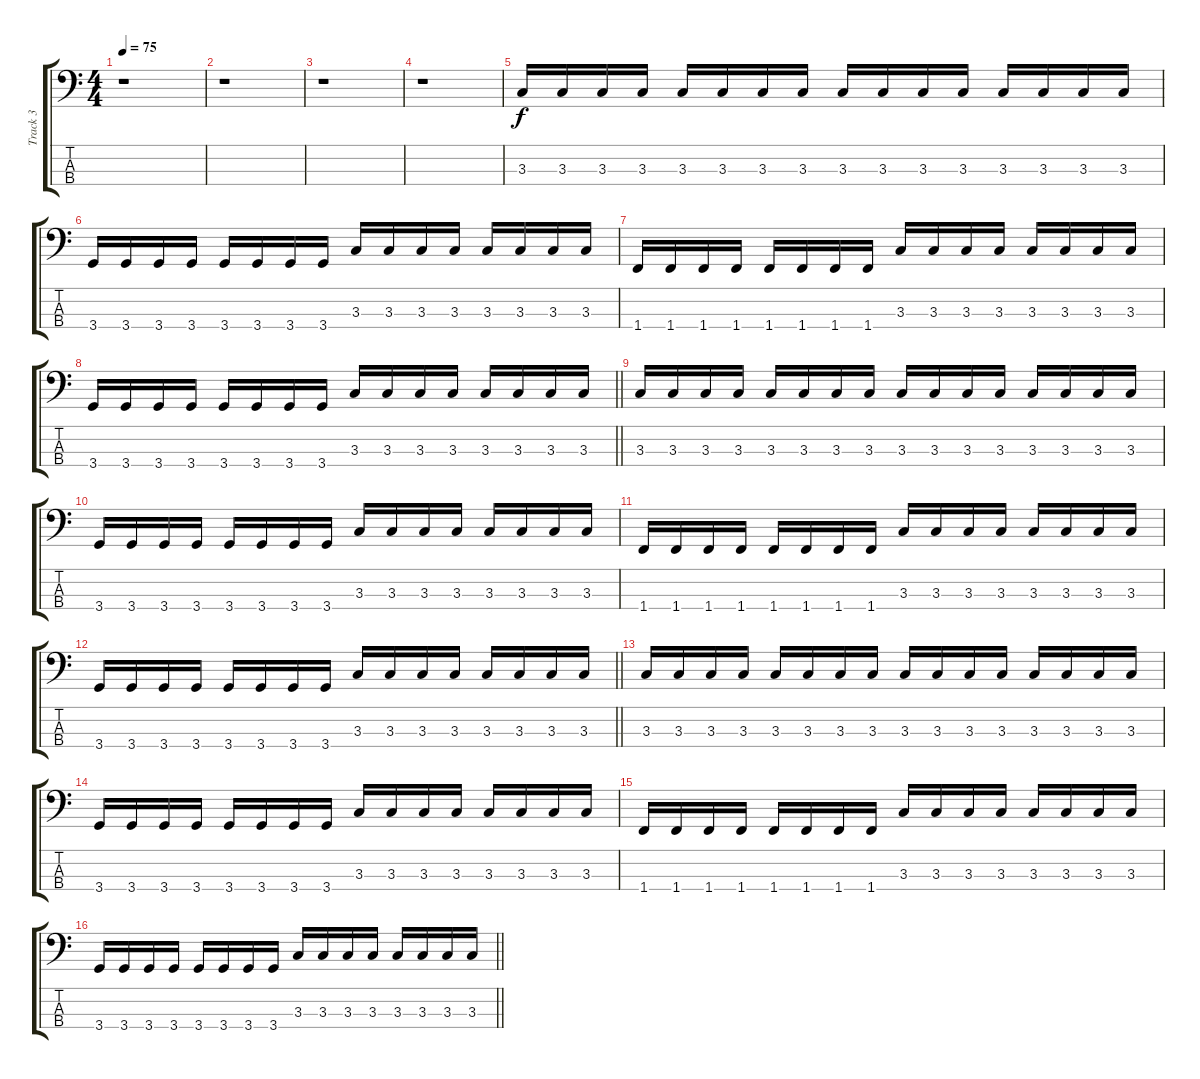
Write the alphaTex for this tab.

\track ("Track 3" "Track 3") {instrument electricbasspick}
\staff {score tabs}
\tuning (G2 D2 A1 E1) {hide}
\ts (4 4)
\tempo 75
\clef f4
\ks c
r.1{dy f} |
r.1 |
r.1 |
r.1 |
3.3.16 3.3.16 3.3.16 3.3.16 3.3.16 3.3.16 3.3.16 3.3.16 3.3.16 3.3.16 3.3.16 3.3.16 3.3.16 3.3.16 3.3.16 3.3.16 |
3.4.16 3.4.16 3.4.16 3.4.16 3.4.16 3.4.16 3.4.16 3.4.16 3.3.16 3.3.16 3.3.16 3.3.16 3.3.16 3.3.16 3.3.16 3.3.16 |
1.4.16 1.4.16 1.4.16 1.4.16 1.4.16 1.4.16 1.4.16 1.4.16 3.3.16 3.3.16 3.3.16 3.3.16 3.3.16 3.3.16 3.3.16 3.3.16 |
\barLineRight lightlight
3.4.16 3.4.16 3.4.16 3.4.16 3.4.16 3.4.16 3.4.16 3.4.16 3.3.16 3.3.16 3.3.16 3.3.16 3.3.16 3.3.16 3.3.16 3.3.16 |
3.3.16 3.3.16 3.3.16 3.3.16 3.3.16 3.3.16 3.3.16 3.3.16 3.3.16 3.3.16 3.3.16 3.3.16 3.3.16 3.3.16 3.3.16 3.3.16 |
3.4.16 3.4.16 3.4.16 3.4.16 3.4.16 3.4.16 3.4.16 3.4.16 3.3.16 3.3.16 3.3.16 3.3.16 3.3.16 3.3.16 3.3.16 3.3.16 |
1.4.16 1.4.16 1.4.16 1.4.16 1.4.16 1.4.16 1.4.16 1.4.16 3.3.16 3.3.16 3.3.16 3.3.16 3.3.16 3.3.16 3.3.16 3.3.16 |
\barLineRight lightlight
3.4.16 3.4.16 3.4.16 3.4.16 3.4.16 3.4.16 3.4.16 3.4.16 3.3.16 3.3.16 3.3.16 3.3.16 3.3.16 3.3.16 3.3.16 3.3.16 |
3.3.16 3.3.16 3.3.16 3.3.16 3.3.16 3.3.16 3.3.16 3.3.16 3.3.16 3.3.16 3.3.16 3.3.16 3.3.16 3.3.16 3.3.16 3.3.16 |
3.4.16 3.4.16 3.4.16 3.4.16 3.4.16 3.4.16 3.4.16 3.4.16 3.3.16 3.3.16 3.3.16 3.3.16 3.3.16 3.3.16 3.3.16 3.3.16 |
1.4.16 1.4.16 1.4.16 1.4.16 1.4.16 1.4.16 1.4.16 1.4.16 3.3.16 3.3.16 3.3.16 3.3.16 3.3.16 3.3.16 3.3.16 3.3.16 |
\barLineRight lightlight
3.4.16 3.4.16 3.4.16 3.4.16 3.4.16 3.4.16 3.4.16 3.4.16 3.3.16 3.3.16 3.3.16 3.3.16 3.3.16 3.3.16 3.3.16 3.3.16
